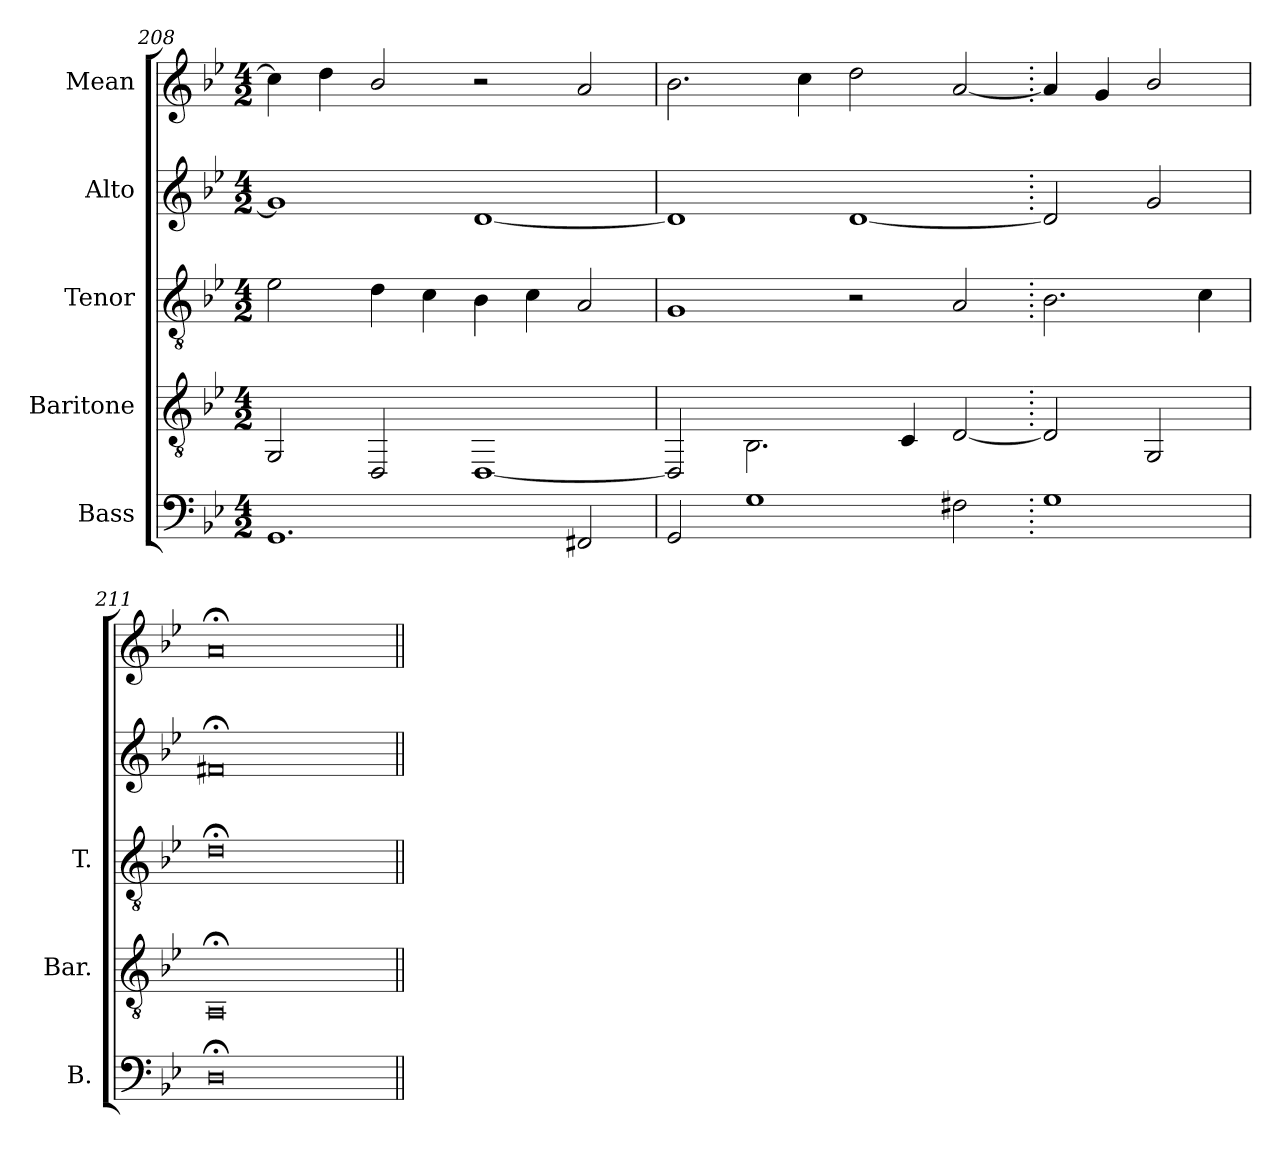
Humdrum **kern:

**kern	**kern	**kern	**kern	**kern
*part5	*part4	*part3	*part2	*part1
*staff5	*staff4	*staff3	*staff2	*staff1
*I"Bass	*I"Baritone	*I"Tenor	*I"Alto	*I"Mean
*I'B.	*I'Bar.	*I'T.	*	*
*clefF4	*clefGv2	*clefGv2	*clefG2	*clefG2
*	*	*ITrd7c12	*	*
*k[b-e-]	*k[b-e-]	*k[b-e-]	*k[b-e-]	*k[b-e-]
*B-:	*B-:	*B-:	*B-:	*B-:
*M4/2	*M4/2	*M4/2	*M4/2	*M4/2
=208	=208	=208	=208	=208
1.GGi	2GGi/	2E-i\	1gi]	4cci\]
.	.	.	.	4ddi\
.	2DDi/	4Di\	.	2b-i/
.	.	4Ci\	.	.
.	[1DDi	4BB-i\	[1di	2r
.	.	4Ci\	.	.
2FF#Xi/	.	2AAi/	.	2ai/
=209	=209	=209	=209	=209
2GGi/	2DDi/]	1GGi	1di]	2.b-i\
1Gi	2.BB-i\	.	.	.
.	.	.	.	4cci\
.	.	2r	[1di	2ddi\
.	4Ci/	.	.	.
2F#Xi\	[2Di/	2AAi/	.	[2ai/
=210.	=210.	=210.	=210.	=210.
1Gi	2Di/]	2.BB-i\	2di/]	4ai/]
.	.	.	.	4gi/
.	2GGi/	.	2gi/	2b-i/
.	.	4Ci\	.	.
=211	=211	=211	=211	=211
0D;i	0AA;i	0D;i	0f#X;i	0a;i
=||	=||	=||	=||	=||
*-	*-	*-	*-	*-
